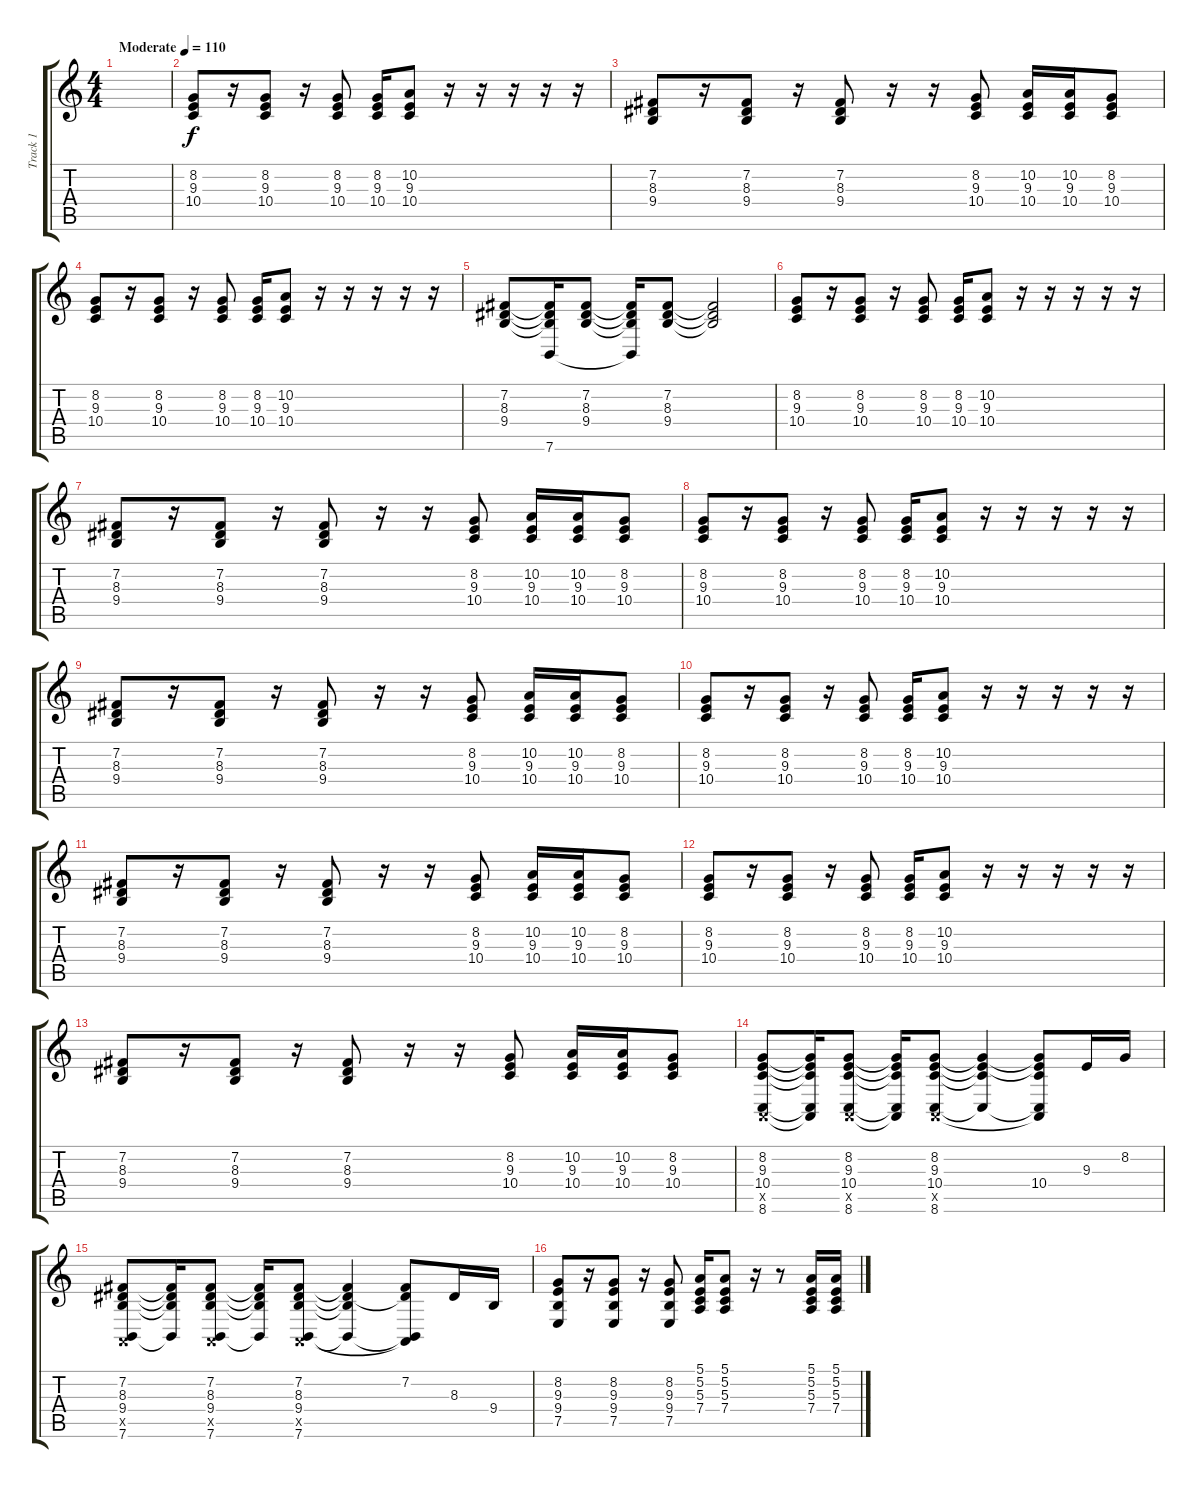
\track ("Track 1" "Track 1") {instrument electricpiano2}
\staff {score tabs}
\tuning (E4 B3 G3 D3 A2 E2) {hide}
\ts (4 4)
\tempo (110 "Moderate")
\clef g2
\ks c
|
(8.2 9.3 10.4).8 r.16 (8.2 9.3 10.4).8 r.16 (8.2 9.3 10.4).8 (8.2 9.3 10.4).16 (10.2 9.3 10.4).8 r.16 r.16 r.16 r.16 r.16 |
(7.2 8.3 9.4).8 r.16 (7.2 8.3 9.4).8 r.16 (7.2 8.3 9.4).8 r.16 r.16 (8.2 9.3 10.4).8 (10.2 9.3 10.4).16 (10.2 9.3 10.4).16 (8.2 9.3 10.4).8 |
(8.2 9.3 10.4).8 r.16 (8.2 9.3 10.4).8 r.16 (8.2 9.3 10.4).8 (8.2 9.3 10.4).16 (10.2 9.3 10.4).8 r.16 r.16 r.16 r.16 r.16 |
(7.2 8.3 9.4).8 (7.2{t} 8.3{t} 9.4{t} 7.6).16 (7.2 8.3 9.4).8 (7.2{t} 8.3{t} 9.4{t} 7.6{t}).16 (7.2 8.3 9.4).8 (7.2{t} 8.3{t} 9.4{t}).2 |
(8.2 9.3 10.4).8 r.16 (8.2 9.3 10.4).8 r.16 (8.2 9.3 10.4).8 (8.2 9.3 10.4).16 (10.2 9.3 10.4).8 r.16 r.16 r.16 r.16 r.16 |
(7.2 8.3 9.4).8 r.16 (7.2 8.3 9.4).8 r.16 (7.2 8.3 9.4).8 r.16 r.16 (8.2 9.3 10.4).8 (10.2 9.3 10.4).16 (10.2 9.3 10.4).16 (8.2 9.3 10.4).8 |
(8.2 9.3 10.4).8 r.16 (8.2 9.3 10.4).8 r.16 (8.2 9.3 10.4).8 (8.2 9.3 10.4).16 (10.2 9.3 10.4).8 r.16 r.16 r.16 r.16 r.16 |
(7.2 8.3 9.4).8 r.16 (7.2 8.3 9.4).8 r.16 (7.2 8.3 9.4).8 r.16 r.16 (8.2 9.3 10.4).8 (10.2 9.3 10.4).16 (10.2 9.3 10.4).16 (8.2 9.3 10.4).8 |
(8.2 9.3 10.4).8 r.16 (8.2 9.3 10.4).8 r.16 (8.2 9.3 10.4).8 (8.2 9.3 10.4).16 (10.2 9.3 10.4).8 r.16 r.16 r.16 r.16 r.16 |
(7.2 8.3 9.4).8 r.16 (7.2 8.3 9.4).8 r.16 (7.2 8.3 9.4).8 r.16 r.16 (8.2 9.3 10.4).8 (10.2 9.3 10.4).16 (10.2 9.3 10.4).16 (8.2 9.3 10.4).8 |
(8.2 9.3 10.4).8 r.16 (8.2 9.3 10.4).8 r.16 (8.2 9.3 10.4).8 (8.2 9.3 10.4).16 (10.2 9.3 10.4).8 r.16 r.16 r.16 r.16 r.16 |
(7.2 8.3 9.4).8 r.16 (7.2 8.3 9.4).8 r.16 (7.2 8.3 9.4).8 r.16 r.16 (8.2 9.3 10.4).8 (10.2 9.3 10.4).16 (10.2 9.3 10.4).16 (8.2 9.3 10.4).8 |
(8.2 9.3 10.4 0.5{x} 8.6).8 (8.2{t} 9.3{t} 10.4{t} 0.5{t} 8.6{t}).16 (8.2 9.3 10.4 0.5{x} 8.6).8 (8.2{t} 9.3{t} 10.4{t} 0.5{t} 8.6{t}).16 (8.2 9.3 10.4 0.5{x} 8.6).8 (8.2{t} 9.3{t} 10.4{t} 8.6{t}).4 (8.2{t} 9.3{t} 10.4 0.5{t} 8.6{t}).8 9.3.16 8.2.16 |
(7.2 8.3 9.4 0.5{x} 7.6).8 (7.2{t} 8.3{t} 9.4{t} 7.6{t}).16 (7.2 8.3 9.4 0.5{x} 7.6).8 (7.2{t} 8.3{t} 9.4{t} 7.6{t}).16 (7.2 8.3 9.4 0.5{x} 7.6).8 (7.2{t} 8.3{t} 9.4{t} 7.6{t}).4 (7.2 8.3{t} 0.5{t} 7.6{t}).8 8.3.16 9.4.16 |
(8.2 9.3 9.4 7.5).8 r.16 (8.2 9.3 9.4 7.5).8 r.16 (8.2 9.3 9.4 7.5).8 (5.1 5.2 5.3 7.4).16 (5.1 5.2 5.3 7.4).8 r.16 r.8 (5.1 5.2 5.3 7.4).16 (5.1 5.2 5.3 7.4).16
